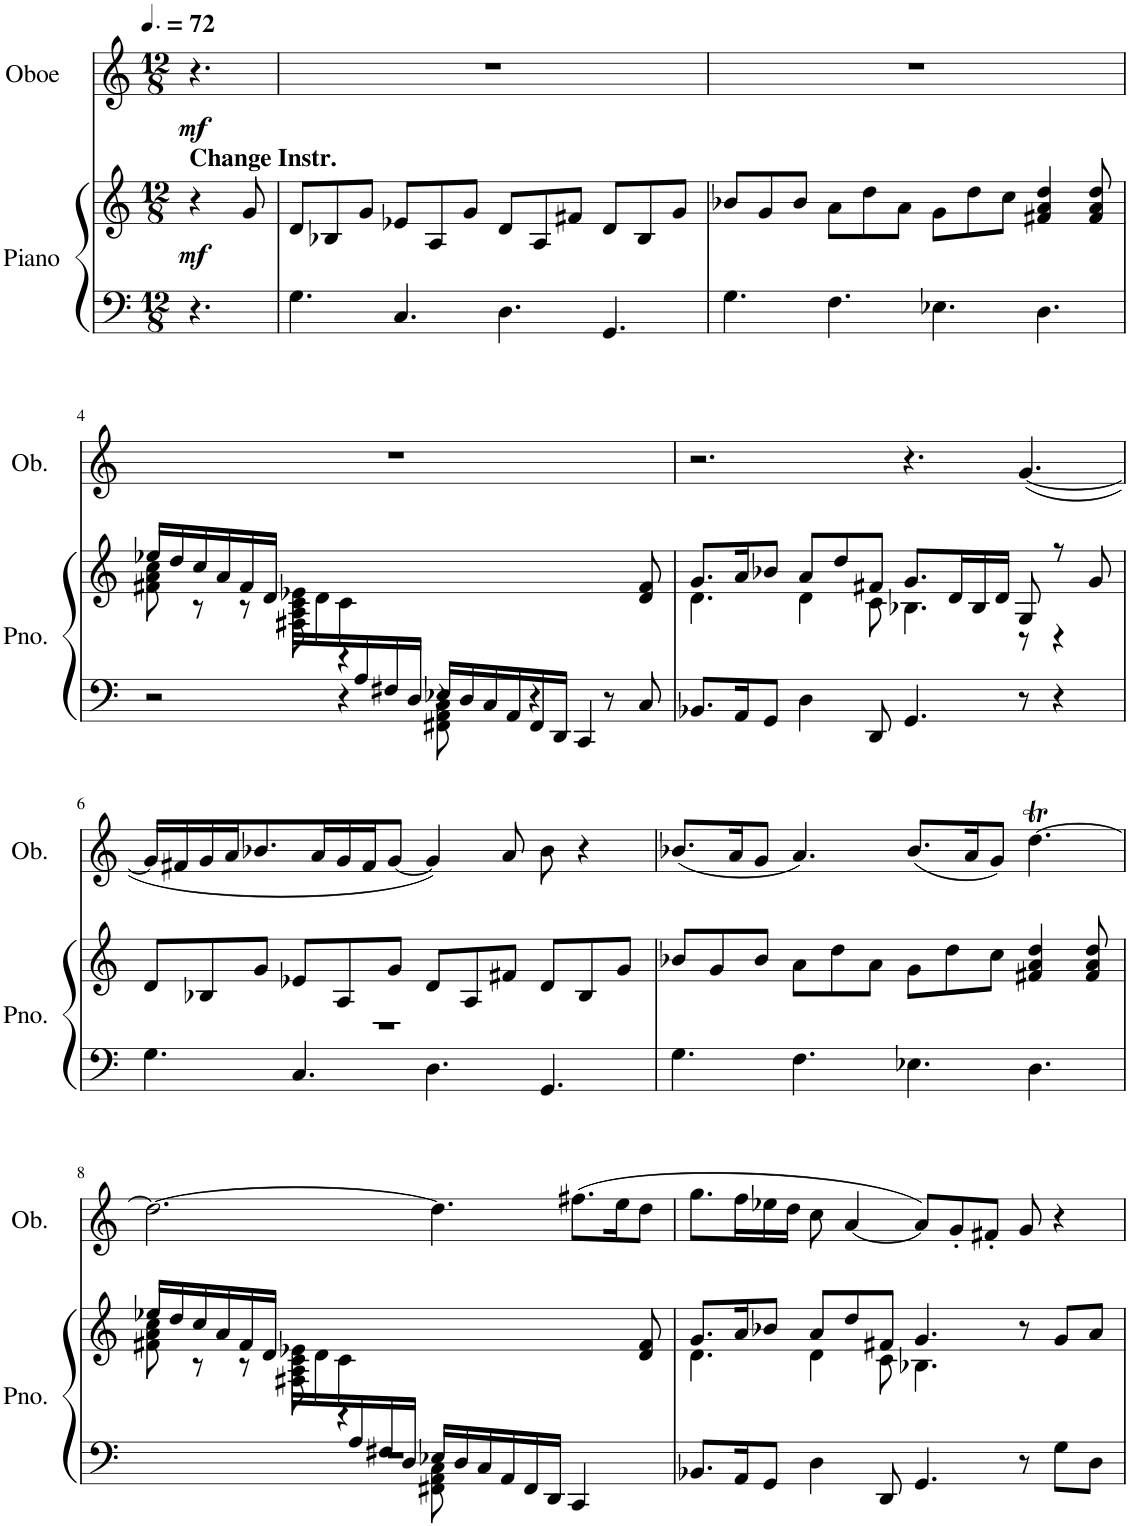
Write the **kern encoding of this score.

**kern	**kern	**dynam	**kern	**dynam
*part2	*part2	*part2	*part1	*part1
*staff3	*staff2	*staff2/3	*staff1	*staff1
*I"Piano	*	*	*I"Oboe	*
*I'Pno.	*	*	*I'Ob.	*
*clefF4	*clefG2	*	*clefG2	*
*k[]	*k[]	*	*k[]	*
*M12/8	*M12/8	*	*M12/8	*
*MM108	*MM108	*	*MM108	*
=1	=1	=1	=1	=1
!	!LO:TX:a:B:t=Change Instr.	!	!	!
!	!	!LO:DY:b	!	!LO:DY:b
4.r	4r	mf	4.r	mf
.	8g/	.	.	.
=2	=2	=2	=2	=2
4.G\	8d/L	.	1.r	.
.	8B-X/	.	.	.
.	8g/J	.	.	.
4.C/	8e-X/L	.	.	.
.	8A/	.	.	.
.	8g/J	.	.	.
4.D\	8d/L	.	.	.
.	8A/	.	.	.
.	8f#X/J	.	.	.
4.GG/	8d/L	.	.	.
.	8B-/	.	.	.
.	8g/J	.	.	.
=3	=3	=3	=3	=3
4.G\	8b-X/L	.	1.r	.
.	8g/	.	.	.
.	8b-/J	.	.	.
4.F\	8a\L	.	.	.
.	8dd\	.	.	.
.	8a\J	.	.	.
4.E-X\	8g\L	.	.	.
.	8dd\	.	.	.
.	8cc\J	.	.	.
4.D\	4f#X/ 4a/ 4dd/	.	.	.
.	8f#/ 8a/ 8dd/	.	.	.
!!LO:LB:g=z
=4	=4	=4	=4	=4
*^	*^	*	*	*
*	*^	*	*	*	*	*
16ryy	2.ryy	2r	16ee-X/LL	8f#X\ 8a\ 8cc\	.	1.r	.
.	.	.	16dd/	.	.	.	.
.	.	.	16cc/	8r	.	.	.
.	.	.	16a/	.	.	.	.
.	.	.	16f#/	8r	.	.	.
.	.	.	16d/JJ	.	.	.	.
.	.	.	16e-X\LL	8F#X\ 8A\ 8c\	.	.	.
.	.	.	16d\	.	.	.	.
.	.	4r	16c\	4r	.	.	.
16A/	.	.	16ryy	.	.	.	.
16F#X/	.	.	.	.	.	.	.
16D/JJ	.	.	.	.	.	.	.
16E-X/LL	8FF#X\ 8AA\ 8C\	4r	.	2.ryy	.	.	.
16D/	.	.	.	.	.	.	.
16C/	2ryy	.	.	.	.	.	.
16AA/	.	.	.	.	.	.	.
16FF#/	.	4r	.	.	.	.	.
16DD/JJ	.	.	.	.	.	.	.
4CC/	.	.	.	.	.	.	.
.	.	8r	.	.	.	.	.
8ryy	8ryy	8C/	8d/ 8f#/	.	.	.	.
*v	*v	*v	*	*	*	*	*
=5	=5	=5	=5	=5	=5
8.BB-X/L	8.g/L	4.d\	.	2.r	.
16AA/K	16a/K	.	.	.	.
8GG/J	8b-X/J	.	.	.	.
4D\	8a/L	4d\	.	.	.
.	8dd/	.	.	.	.
8DD/	8f#X/J	8c\	.	.	.
4.GG/	8.g/L	4.B-X\	.	4.r	.
.	16d/L	.	.	.	.
.	16B-/	.	.	.	.
.	16d/JJ	.	.	.	.
8r	8G/	8r	.	([4.g/	.
4r	8r	4r	.	.	.
.	8g/	.	.	.	.
!!LO:LB:g=z
=6	=6	=6	=6	=6	=6
4.G\	8d/L	1.r	.	16g/LL]	.
.	.	.	.	16f#X/	.
.	8B-X/	.	.	16g/	.
.	.	.	.	16a/J	.
.	8g/J	.	.	8.b-X/	.
4.C/	8e-X/L	.	.	.	.
.	.	.	.	16a/L	.
.	8A/	.	.	16g/	.
.	.	.	.	16f#/J	.
.	8g/J	.	.	[8g/J	.
4.D\	8d/L	.	.	4g/])	.
.	8A/	.	.	.	.
.	8f#X/J	.	.	8a/	.
4.GG/	8d/L	.	.	8b-\	.
.	8B-/	.	.	4r	.
.	8g/J	.	.	.	.
*	*v	*v	*	*	*
=7	=7	=7	=7	=7
4.G\	8b-X/L	.	(8.b-X/L	.
.	8g/	.	.	.
.	.	.	16a/K	.
.	8b-/J	.	8g/J	.
4.F\	8a\L	.	4.a/)	.
.	8dd\	.	.	.
.	8a\J	.	.	.
4.E-X\	8g\L	.	(8.b-/L	.
.	8dd\	.	.	.
.	.	.	16a/K	.
.	8cc\J	.	8g/J)	.
4.D\	4f#X/ 4a/ 4dd/	.	[4.ddT\	.
.	8f#/ 8a/ 8dd/	.	.	.
!!LO:LB:g=z
=8	=8	=8	=8	=8
*^	*^	*	*	*
*	*^	*	*	*	*	*
16ryy	2.ryy	1.r	16ee-X/LL	8f#X\ 8a\ 8cc\	.	2.dd\_	.
.	.	.	16dd/	.	.	.	.
.	.	.	16cc/	8r	.	.	.
.	.	.	16a/	.	.	.	.
.	.	.	16f#/	8r	.	.	.
.	.	.	16d/JJ	.	.	.	.
.	.	.	16e-X\LL	8F#X\ 8A\ 8c\	.	.	.
.	.	.	16d\	.	.	.	.
.	.	.	16c\	4r	.	.	.
16A/	.	.	16ryy	.	.	.	.
16F#X/	.	.	.	.	.	.	.
16D/JJ	.	.	.	.	.	.	.
16E-X/LL	8FF#X\ 8AA\ 8C\	.	.	2.ryy	.	4.dd\]	.
16D/	.	.	.	.	.	.	.
16C/	2ryy	.	.	.	.	.	.
16AA/	.	.	.	.	.	.	.
16FF#/	.	.	.	.	.	.	.
16DD/JJ	.	.	.	.	.	.	.
4CC/	.	.	.	.	.	(8.ff#X\L	.
.	.	.	.	.	.	16ee\K	.
8ryy	8ryy	.	8d/ 8f#/	.	.	8dd\J	.
*v	*v	*v	*	*	*	*	*
=9	=9	=9	=9	=9	=9
8.BB-X/L	8.g/L	4.d\	.	8.gg\L	.
16AA/K	16a/K	.	.	16ff\L	.
8GG/J	8b-X/J	.	.	16ee-X\	.
.	.	.	.	16dd\JJ	.
4D\	8a/L	4d\	.	8cc\	.
.	8dd/	.	.	[4a/	.
8DD/	8f#X/J	8c\	.	.	.
4.GG/	4.g/	4.B-X\	.	8a/L])	.
.	.	.	.	8g'/	.
.	.	.	.	8f#X'/J	.
8r	8r	4.ryy	.	8g/	.
8G\L	8g/L	.	.	4r	.
8D\J	8a/J	.	.	.	.
*	*v	*v	*	*	*
=	=	=	=	=
*-	*-	*-	*-	*-
